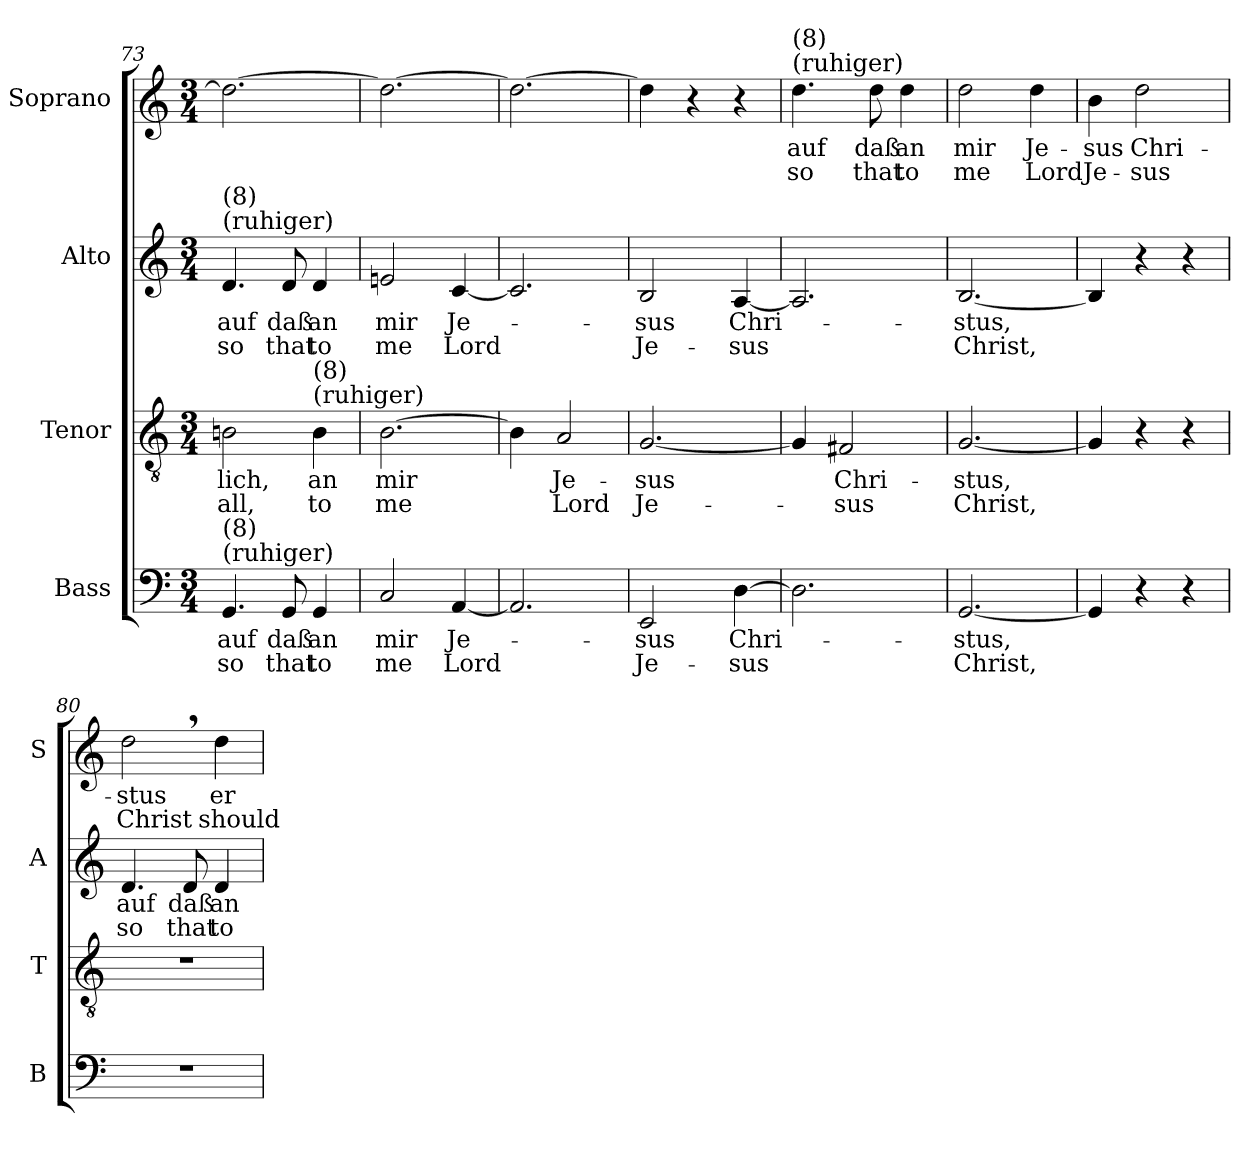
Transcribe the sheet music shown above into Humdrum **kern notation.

**kern	**text	**text	**kern	**text	**text	**kern	**text	**text	**kern	**text	**text
*part4	*part4	*part4	*part3	*part3	*part3	*part2	*part2	*part2	*part1	*part1	*part1
*staff4	*staff4	*staff4	*staff3	*staff3	*staff3	*staff2	*staff2	*staff2	*staff1	*staff1	*staff1
*I"Bass	*	*	*I"Tenor	*	*	*I"Alto	*	*	*I"Soprano	*	*
*I'B	*	*	*I'T	*	*	*I'A	*	*	*I'S	*	*
*clefF4	*	*	*clefGv2	*	*	*clefG2	*	*	*clefG2	*	*
*k[]	*	*	*k[]	*	*	*k[]	*	*	*k[]	*	*
*C:	*	*	*C:	*	*	*C:	*	*	*C:	*	*
*M3/4	*	*	*M3/4	*	*	*M3/4	*	*	*M3/4	*	*
=73	=73	=73	=73	=73	=73	=73	=73	=73	=73	=73	=73
!	!LO:LY:b	!LO:LY:b	!	!	!	!	!	!	!	!	!
!	!	!	!	!LO:LY:b	!LO:LY:b	!	!	!	!	!	!
!	!	!	!	!	!	!LO:TX:a:t=(ruhiger)	!	!	!	!	!
!	!	!	!	!	!	!LO:TX:a:t=(8)	!	!	!	!	!
!LO:TX:a:t=(ruhiger)	!	!	!	!	!	!	!	!	!	!	!
!LO:TX:a:t=(8)	!	!	!	!	!	!	!	!	!	!	!
!	!	!	!	!	!	!	!LO:LY:b	!LO:LY:b	!	!	!
4.GG/	auf	so	2Bn\	-lich,	all,	4.d/	auf	so	2.dd\_	.	.
!	!LO:LY:b	!LO:LY:b	!	!	!	!	!	!	!	!	!
!	!	!	!	!	!	!	!LO:LY:b	!LO:LY:b	!	!	!
8GG/	daß	that	.	.	.	8d/	daß	that	.	.	.
!	!LO:LY:b	!LO:LY:b	!	!	!	!	!	!	!	!	!
!	!	!	!	!LO:LY:b	!LO:LY:b	!	!	!	!	!	!
!	!	!	!LO:TX:a:t=(ruhiger)	!	!	!	!	!	!	!	!
!	!	!	!LO:TX:a:t=(8)	!	!	!	!	!	!	!	!
!	!	!	!	!	!	!	!LO:LY:b	!LO:LY:b	!	!	!
4GG/	an	to	4B\	an	to	4d/	an	to	.	.	.
=74	=74	=74	=74	=74	=74	=74	=74	=74	=74	=74	=74
!	!LO:LY:b	!LO:LY:b	!	!	!	!	!	!	!	!	!
!	!	!	!	!LO:LY:b	!LO:LY:b	!	!	!	!	!	!
!	!	!	!	!	!	!	!LO:LY:b	!LO:LY:b	!	!	!
2C/	mir	me	[2.B\	mir	me	2en/	mir	me	2.dd\_	.	.
!	!LO:LY:b	!LO:LY:b	!	!	!	!	!	!	!	!	!
!	!	!	!	!	!	!	!LO:LY:b	!LO:LY:b	!	!	!
[4AA/	Je-	Lord	.	.	.	[4c/	Je-	Lord	.	.	.
!!LO:PB:g=z
=75	=75	=75	=75	=75	=75	=75	=75	=75	=75	=75	=75
2.AA/]	.	.	4B\]	.	.	2.c/]	.	.	2.dd\_	.	.
!	!	!	!	!LO:LY:b	!LO:LY:b	!	!	!	!	!	!
.	.	.	2A/	Je-	Lord	.	.	.	.	.	.
=76	=76	=76	=76	=76	=76	=76	=76	=76	=76	=76	=76
!	!LO:LY:b	!LO:LY:b	!	!	!	!	!	!	!	!	!
!	!	!	!	!LO:LY:b	!LO:LY:b	!	!	!	!	!	!
!	!	!	!	!	!	!	!LO:LY:b	!LO:LY:b	!	!	!
2EE/	-sus	Je-	[2.G/	-sus	Je-	2B/	-sus	Je-	4dd\]	.	.
.	.	.	.	.	.	.	.	.	4r	.	.
!	!LO:LY:b	!LO:LY:b	!	!	!	!	!	!	!	!	!
!	!	!	!	!	!	!	!LO:LY:b	!LO:LY:b	!	!	!
[4D\	Chri-	-sus	.	.	.	[4A/	Chri-	-sus	4r	.	.
=77	=77	=77	=77	=77	=77	=77	=77	=77	=77	=77	=77
!	!	!	!	!	!	!	!	!	!LO:TX:a:t=(ruhiger)	!	!
!	!	!	!	!	!	!	!	!	!LO:TX:a:t=(8)	!	!
!	!	!	!	!	!	!	!	!	!	!LO:LY:b	!LO:LY:b
2.D\]	.	.	4G/]	.	.	2.A/]	.	.	4.dd\	auf	so
!	!	!	!	!LO:LY:b	!LO:LY:b	!	!	!	!	!	!
.	.	.	2F#X/	Chri-	-sus	.	.	.	.	.	.
!	!	!	!	!	!	!	!	!	!	!LO:LY:b	!LO:LY:b
.	.	.	.	.	.	.	.	.	8dd\	daß	that
!	!	!	!	!	!	!	!	!	!	!LO:LY:b	!LO:LY:b
.	.	.	.	.	.	.	.	.	4dd\	an	to
=78	=78	=78	=78	=78	=78	=78	=78	=78	=78	=78	=78
!	!LO:LY:b	!LO:LY:b	!	!	!	!	!	!	!	!	!
!	!	!	!	!LO:LY:b	!LO:LY:b	!	!	!	!	!	!
!	!	!	!	!	!	!	!LO:LY:b	!LO:LY:b	!	!	!
!	!	!	!	!	!	!	!	!	!	!LO:LY:b	!LO:LY:b
[2.GG/	-stus,	Christ,	[2.G/	-stus,	Christ,	[2.B/	-stus,	Christ,	2dd\	mir	me
!	!	!	!	!	!	!	!	!	!	!LO:LY:b	!LO:LY:b
.	.	.	.	.	.	.	.	.	4dd\	Je-	Lord
=79	=79	=79	=79	=79	=79	=79	=79	=79	=79	=79	=79
!	!	!	!	!	!	!	!	!	!	!LO:LY:b	!LO:LY:b
4GG/]	.	.	4G/]	.	.	4B/]	.	.	4b\	-sus	Je-
!	!	!	!	!	!	!	!	!	!	!LO:LY:b	!LO:LY:b
4r	.	.	4r	.	.	4r	.	.	2dd\	Chri-	-sus
4r	.	.	4r	.	.	4r	.	.	.	.	.
=80	=80	=80	=80	=80	=80	=80	=80	=80	=80	=80	=80
!	!	!	!	!	!	!	!LO:LY:b	!LO:LY:b	!	!	!
!	!	!	!	!	!	!	!	!	!	!LO:LY:b	!LO:LY:b
2.r	.	.	2.r	.	.	4.d/	auf	so	2dd,>\	-stus	Christ
!	!	!	!	!	!	!	!LO:LY:b	!LO:LY:b	!	!	!
.	.	.	.	.	.	8d/	daß	that	.	.	.
!	!	!	!	!	!	!	!LO:LY:b	!LO:LY:b	!	!	!
!	!	!	!	!	!	!	!	!	!	!LO:LY:b	!LO:LY:b
.	.	.	.	.	.	4d/	an	to	4dd\	er-	should
=	=	=	=	=	=	=	=	=	=	=	=
*-	*-	*-	*-	*-	*-	*-	*-	*-	*-	*-	*-
